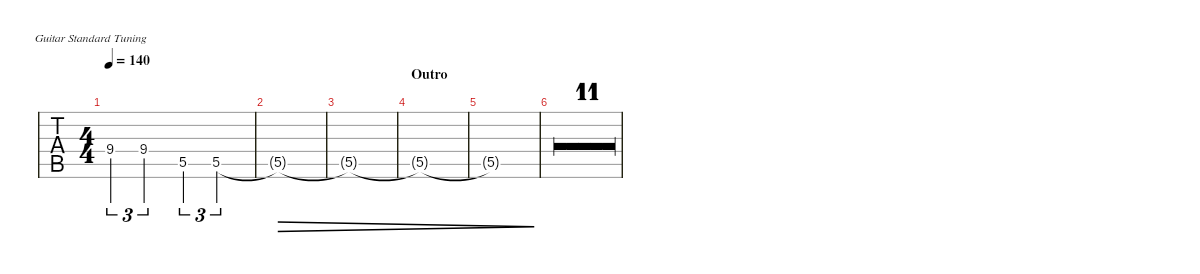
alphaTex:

\defaultSystemsLayout 4
\hideDynamics
\bracketExtendMode nobrackets
\otherSystemsTrackNameOrientation horizontal
\track ("Lead Guitar 2" "  ") {multiBarRest instrument distortionguitar}
\staff {tabs}
\tuning (E4 B3 G3 D3 A2 E2)
\ts (4 4)
\beaming (8 2 2 2 2)
\tempo 140
\clef g2
\ks c
9.4.4{tu (3 2) dy mf} 9.4.2{tu (3 2)} 5.5.4{tu (3 2)} 5.5.2{tu (3 2)} |
5.5{t}.1{dec} |
5.5{t}.1{dec} |
\section ("" "Outro")
5.5{t}.1{dec} |
5.5{t}.1{dec} |
r.1 |
r.1 |
r.1 |
r.1 |
r.1 |
r.1 |
r.1 |
r.1 |
r.1 |
r.1 |
\tempo 140
r.1
